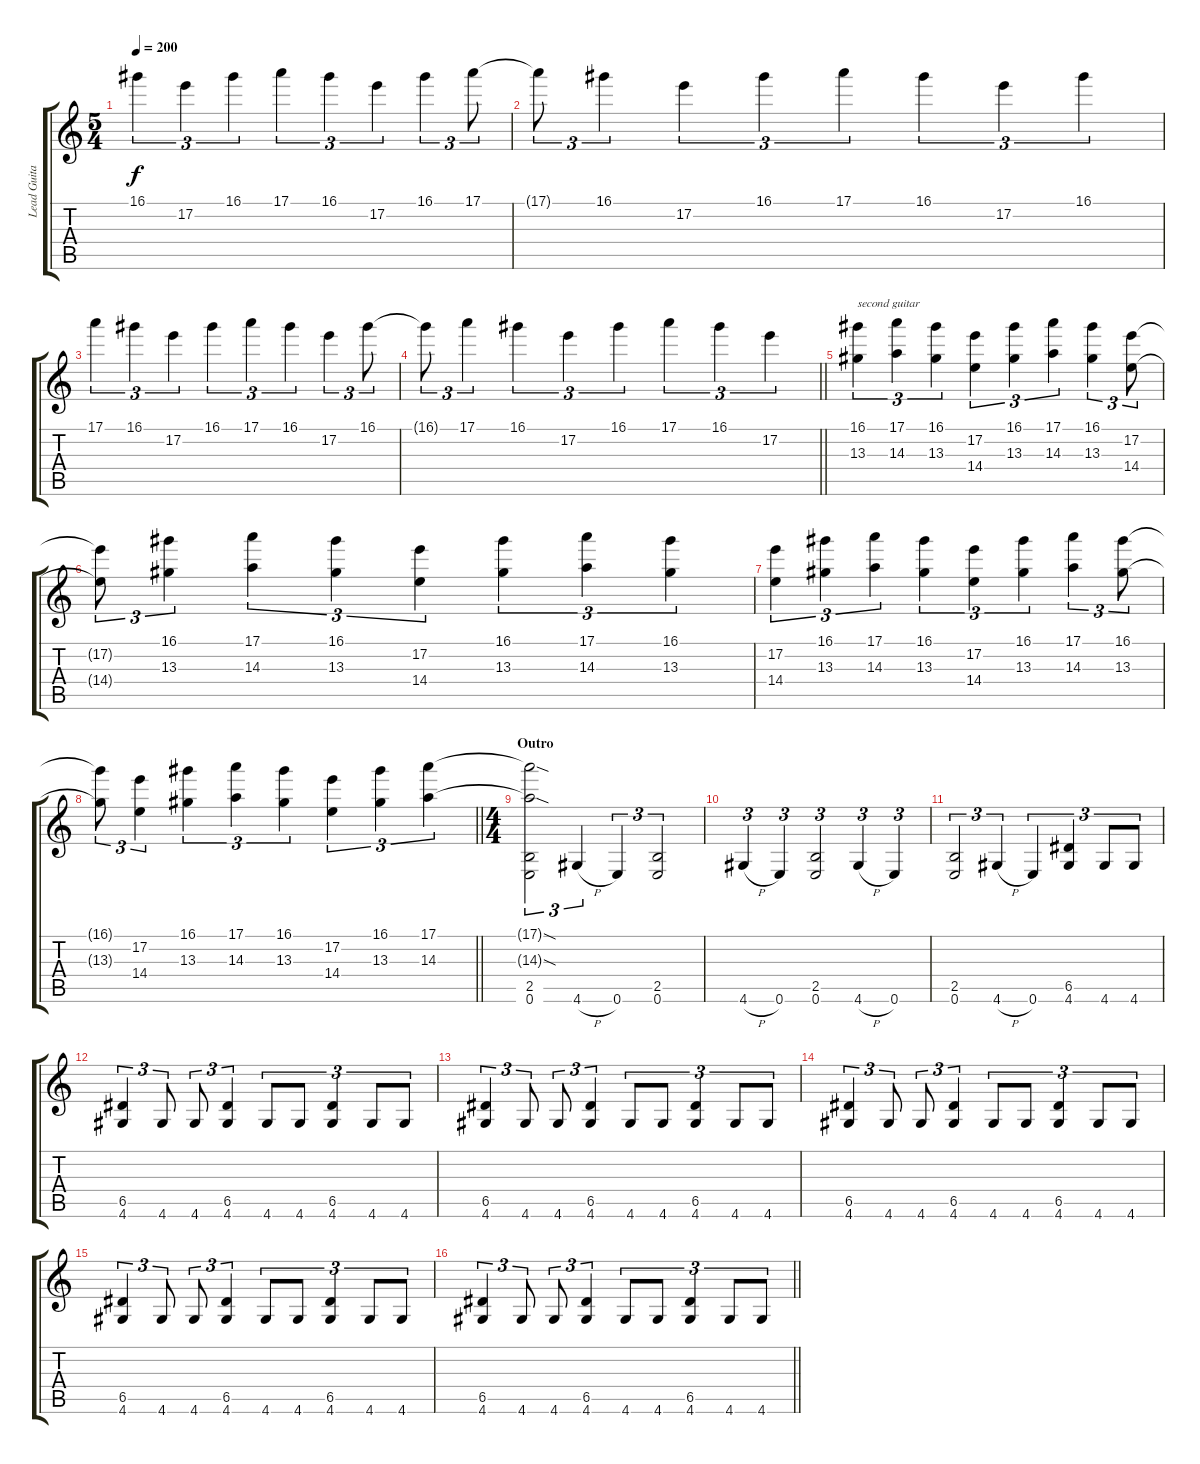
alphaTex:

\track ("Lead Guitar" "Lead Guita") {instrument distortionguitar}
\staff {score tabs}
\tuning (E4 B3 G3 D3 A2 E2) {hide}
\ts (5 4)
\tempo 200
\clef g2
\ks c
16.1.4{tu (3 2) dy f} 17.2.4{tu (3 2)} 16.1.4{tu (3 2)} 17.1.4{tu (3 2)} 16.1.4{tu (3 2)} 17.2.4{tu (3 2)} 16.1.4{tu (3 2)} 17.1.8{tu (3 2)} |
17.1{t}.8{tu (3 2)} 16.1.4{tu (3 2)} 17.2.4{tu (3 2)} 16.1.4{tu (3 2)} 17.1.4{tu (3 2)} 16.1.4{tu (3 2)} 17.2.4{tu (3 2)} 16.1.4{tu (3 2)} |
17.1.4{tu (3 2)} 16.1.4{tu (3 2)} 17.2.4{tu (3 2)} 16.1.4{tu (3 2)} 17.1.4{tu (3 2)} 16.1.4{tu (3 2)} 17.2.4{tu (3 2)} 16.1.8{tu (3 2)} |
\barLineRight lightlight
16.1{t}.8{tu (3 2)} 17.1.4{tu (3 2)} 16.1.4{tu (3 2)} 17.2.4{tu (3 2)} 16.1.4{tu (3 2)} 17.1.4{tu (3 2)} 16.1.4{tu (3 2)} 17.2.4{tu (3 2)} |
(16.1 13.3).4{tu (3 2) txt "second guitar"} (17.1 14.3).4{tu (3 2)} (16.1 13.3).4{tu (3 2)} (17.2 14.4).4{tu (3 2)} (16.1 13.3).4{tu (3 2)} (17.1 14.3).4{tu (3 2)} (16.1 13.3).4{tu (3 2)} (17.2 14.4).8{tu (3 2)} |
(17.2{t} 14.4{t}).8{tu (3 2)} (16.1 13.3).4{tu (3 2)} (17.1 14.3).4{tu (3 2)} (16.1 13.3).4{tu (3 2)} (17.2 14.4).4{tu (3 2)} (16.1 13.3).4{tu (3 2)} (17.1 14.3).4{tu (3 2)} (16.1 13.3).4{tu (3 2)} |
(17.2 14.4).4{tu (3 2)} (16.1 13.3).4{tu (3 2)} (17.1 14.3).4{tu (3 2)} (16.1 13.3).4{tu (3 2)} (17.2 14.4).4{tu (3 2)} (16.1 13.3).4{tu (3 2)} (17.1 14.3).4{tu (3 2)} (16.1 13.3).8{tu (3 2)} |
\barLineRight lightlight
(16.1{t} 13.3{t}).8{tu (3 2)} (17.2 14.4).4{tu (3 2)} (16.1 13.3).4{tu (3 2)} (17.1 14.3).4{tu (3 2)} (16.1 13.3).4{tu (3 2)} (17.2 14.4).4{tu (3 2)} (16.1 13.3).4{tu (3 2)} (17.1 14.3).4{tu (3 2)} |
\ts (4 4)
\section ("" "Outro")
(17.1{sod t} 14.3{sod t} 2.5 0.6).2{tu (3 2)} 4.6{h}.4{tu (3 2)} 0.6.4{tu (3 2)} (2.5 0.6).2{tu (3 2)} |
4.6{h}.4{tu (3 2)} 0.6.4{tu (3 2)} (2.5 0.6).2{tu (3 2)} 4.6{h}.4{tu (3 2)} 0.6.4{tu (3 2)} |
(2.5 0.6).2{tu (3 2)} 4.6{h}.4{tu (3 2)} 0.6.4{tu (3 2)} (6.5 4.6).4{tu (3 2)} 4.6.8{tu (3 2)} 4.6.8{tu (3 2)} |
(6.5 4.6).4{tu (3 2)} 4.6.8{tu (3 2)} 4.6.8{tu (3 2)} (6.5 4.6).4{tu (3 2)} 4.6.8{tu (3 2)} 4.6.8{tu (3 2)} (6.5 4.6).4{tu (3 2)} 4.6.8{tu (3 2)} 4.6.8{tu (3 2)} |
(6.5 4.6).4{tu (3 2)} 4.6.8{tu (3 2)} 4.6.8{tu (3 2)} (6.5 4.6).4{tu (3 2)} 4.6.8{tu (3 2)} 4.6.8{tu (3 2)} (6.5 4.6).4{tu (3 2)} 4.6.8{tu (3 2)} 4.6.8{tu (3 2)} |
(6.5 4.6).4{tu (3 2)} 4.6.8{tu (3 2)} 4.6.8{tu (3 2)} (6.5 4.6).4{tu (3 2)} 4.6.8{tu (3 2)} 4.6.8{tu (3 2)} (6.5 4.6).4{tu (3 2)} 4.6.8{tu (3 2)} 4.6.8{tu (3 2)} |
(6.5 4.6).4{tu (3 2)} 4.6.8{tu (3 2)} 4.6.8{tu (3 2)} (6.5 4.6).4{tu (3 2)} 4.6.8{tu (3 2)} 4.6.8{tu (3 2)} (6.5 4.6).4{tu (3 2)} 4.6.8{tu (3 2)} 4.6.8{tu (3 2)} |
\barLineRight lightlight
(6.5 4.6).4{tu (3 2)} 4.6.8{tu (3 2)} 4.6.8{tu (3 2)} (6.5 4.6).4{tu (3 2)} 4.6.8{tu (3 2)} 4.6.8{tu (3 2)} (6.5 4.6).4{tu (3 2)} 4.6.8{tu (3 2)} 4.6.8{tu (3 2)}
